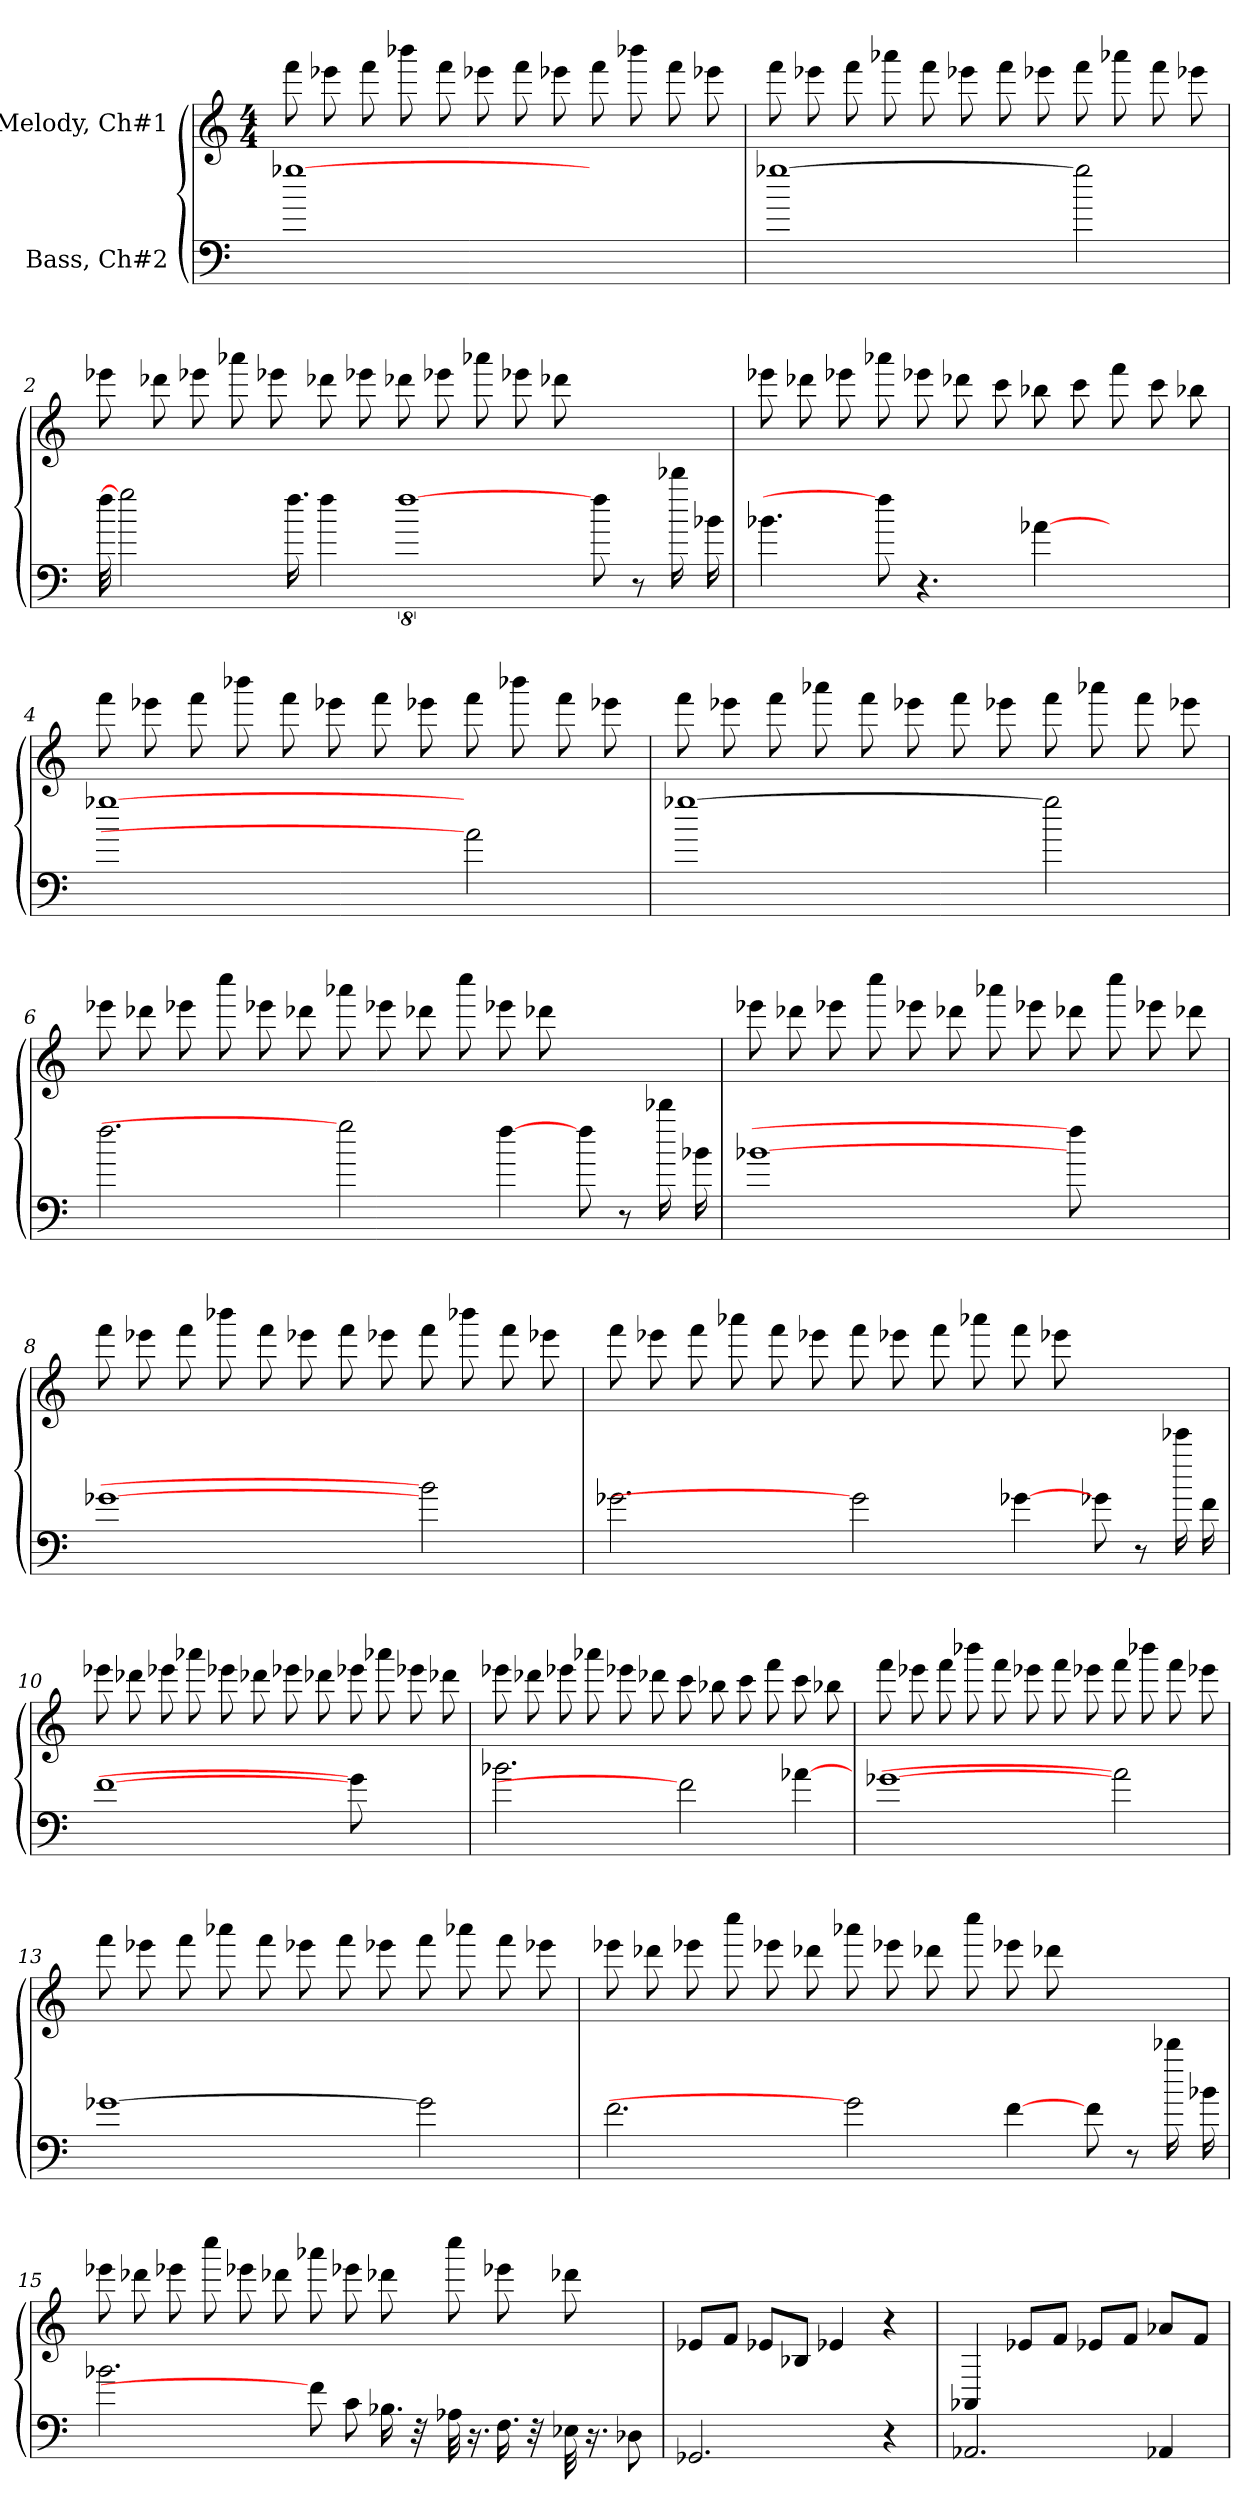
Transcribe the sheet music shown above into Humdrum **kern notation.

**kern	**kern
*part2	*part1
*staff2	*staff1
*I"Bass, Ch#2	*I"Melody, Ch#1
*clefF4	*
*	*M4/4
*MM112	*MM112
=	=
[1gg-X	8fff
.	8eee-X
.	8fff
.	8bbb-X
.	8fff
.	8eee-X
.	8fff
.	8eee-X
2ryy	8fff
.	8bbb-X
.	8fff
.	8eee-X
=1	=1
[1gg-X	8fff
.	8eee-X
.	8fff
.	8aaa-X
.	8fff
.	8eee-X
.	8fff
.	8eee-X
2gg-]	8fff
.	8aaa-X
.	8fff
.	8eee-X
=2	=2
32ff	8eee-X
2gg-]	.
.	8ddd-X
.	8eee-X
.	8aaa-X
.	8eee-X
16.ff	.
4ff	8ddd-X
.	8eee-X
[8%5ff	8ddd-X
.	8eee-X
.	8aaa-X
.	8eee-X
.	8ddd-X
8ff	4.ryy
8r	.
16ddd-X	.
16b-X	.
=3	=3
4.b-X	8eee-X
.	8ddd-X
.	8eee-X
8ff]	8aaa-X
4.r	8eee-X
.	8ddd-X
.	8ccc
[4a-X	8bb-X
.	8ccc
4.ryy	8fff
.	8ccc
.	8bb-X
=4	=4
[1gg-X	8fff
.	8eee-X
.	8fff
.	8bbb-X
.	8fff
.	8eee-X
.	8fff
.	8eee-X
2a-]	8fff
.	8bbb-X
.	8fff
.	8eee-X
=5	=5
[1gg-X	8fff
.	8eee-X
.	8fff
.	8aaa-X
.	8fff
.	8eee-X
.	8fff
.	8eee-X
2gg-]	8fff
.	8aaa-X
.	8fff
.	8eee-X
=6	=6
2.ff	8eee-X
.	8ddd-X
.	8eee-X
.	8cccc
.	8eee-X
.	8ddd-X
2gg-]	8aaa-X
.	8eee-X
.	8ddd-X
.	8cccc
[4ff	8eee-X
.	8ddd-X
8ff	4.ryy
8r	.
16ddd-X	.
16b-X	.
=7	=7
[1b-X	8eee-X
.	8ddd-X
.	8eee-X
.	8cccc
.	8eee-X
.	8ddd-X
.	8aaa-X
.	8eee-X
8ff]	8ddd-X
4.ryy	8cccc
.	8eee-X
.	8ddd-X
=8	=8
[1g-X	8fff
.	8eee-X
.	8fff
.	8bbb-X
.	8fff
.	8eee-X
.	8fff
.	8eee-X
2b-]	8fff
.	8bbb-X
.	8fff
.	8eee-X
=9	=9
2.g-X	8fff
.	8eee-X
.	8fff
.	8aaa-X
.	8fff
.	8eee-X
2g-]	8fff
.	8eee-X
.	8fff
.	8aaa-X
[4g-X	8fff
.	8eee-X
8g-X	4.ryy
8r	.
16eee-X	.
16f	.
=10	=10
[1f	8eee-X
.	8ddd-X
.	8eee-X
.	8aaa-X
.	8eee-X
.	8ddd-X
.	8eee-X
.	8ddd-X
8g-]	8eee-X
4.ryy	8aaa-X
.	8eee-X
.	8ddd-X
=11	=11
2.b-X	8eee-X
.	8ddd-X
.	8eee-X
.	8aaa-X
.	8eee-X
.	8ddd-X
2f]	8ccc
.	8bb-X
.	8ccc
.	8fff
[4a-X	8ccc
.	8bb-X
=12	=12
[1g-X	8fff
.	8eee-X
.	8fff
.	8bbb-X
.	8fff
.	8eee-X
.	8fff
.	8eee-X
2a-]	8fff
.	8bbb-X
.	8fff
.	8eee-X
=13	=13
[1g-X	8fff
.	8eee-X
.	8fff
.	8aaa-X
.	8fff
.	8eee-X
.	8fff
.	8eee-X
2g-]	8fff
.	8aaa-X
.	8fff
.	8eee-X
=14	=14
2.f	8eee-X
.	8ddd-X
.	8eee-X
.	8cccc
.	8eee-X
.	8ddd-X
2g-]	8aaa-X
.	8eee-X
.	8ddd-X
.	8cccc
[4f	8eee-X
.	8ddd-X
8f	4.ryy
8r	.
16ddd-X	.
16b-X	.
=15	=15
2.b-X	8eee-X
.	8ddd-X
.	8eee-X
.	8cccc
.	8eee-X
.	8ddd-X
8f]	8aaa-X
8c	8eee-X
16.B-X	8ddd-X
32r	.
32A-X	8cccc
16.r	.
16.F	8eee-X
32r	.
32E-X	8ddd-X
16.r	.
8D-X	8ryy
=16	=16
2.GG-X	8e-XL
.	8fJ
.	8e-XL
.	8B-XJ
.	4e-X
4r	4r
=17	=17
2.AA-X	4AA-X
.	8e-XL
.	8fJ
.	8e-XL
.	8fJ
4AA-X	8a-XL
.	8fJ
=	=
*-	*-
